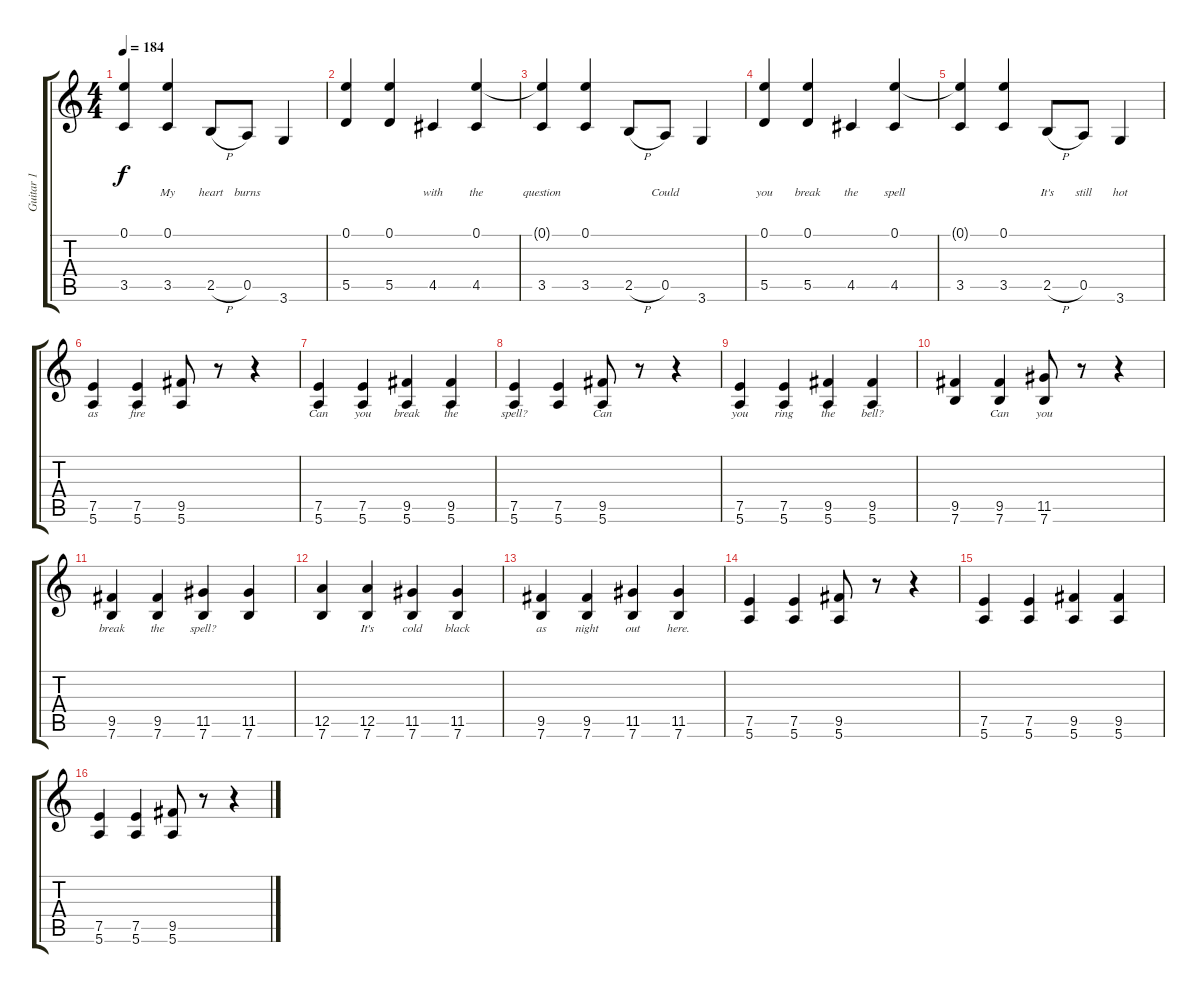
\track ("Guitar 1" "Guitar 1") {instrument acousticguitarsteel}
\staff {score tabs}
\tuning (E4 B3 G3 D3 A2 E2) {hide}
\ts (4 4)
\tempo 184
\clef g2
\ks c
(0.1{t} 3.5).4{lyrics (0 "") lyrics (1 "") lyrics (2 "") lyrics (3 "") lyrics (4 "") dy f} (0.1 3.5).4{lyrics (0 "My") lyrics (1 "") lyrics (2 "") lyrics (3 "") lyrics (4 "")} 2.5{h}.8{lyrics (0 "heart") lyrics (1 "") lyrics (2 "") lyrics (3 "") lyrics (4 "")} 0.5.8{lyrics (0 "burns") lyrics (1 "") lyrics (2 "") lyrics (3 "") lyrics (4 "")} 3.6.4{lyrics (0 "") lyrics (1 "") lyrics (2 "") lyrics (3 "") lyrics (4 "")} |
(0.1 5.5).4{lyrics (0 "") lyrics (1 "") lyrics (2 "") lyrics (3 "") lyrics (4 "")} (0.1 5.5).4{lyrics (0 "") lyrics (1 "") lyrics (2 "") lyrics (3 "") lyrics (4 "")} 4.5.4{lyrics (0 "with") lyrics (1 "") lyrics (2 "") lyrics (3 "") lyrics (4 "")} (0.1 4.5).4{lyrics (0 "the") lyrics (1 "") lyrics (2 "") lyrics (3 "") lyrics (4 "")} |
(0.1{t} 3.5).4{lyrics (0 "question") lyrics (1 "") lyrics (2 "") lyrics (3 "") lyrics (4 "")} (0.1 3.5).4{lyrics (0 "") lyrics (1 "") lyrics (2 "") lyrics (3 "") lyrics (4 "")} 2.5{h}.8{lyrics (0 "") lyrics (1 "") lyrics (2 "") lyrics (3 "") lyrics (4 "")} 0.5.8{lyrics (0 "Could") lyrics (1 "") lyrics (2 "") lyrics (3 "") lyrics (4 "")} 3.6.4{lyrics (0 "") lyrics (1 "") lyrics (2 "") lyrics (3 "") lyrics (4 "")} |
(0.1 5.5).4{lyrics (0 "you") lyrics (1 "") lyrics (2 "") lyrics (3 "") lyrics (4 "")} (0.1 5.5).4{lyrics (0 "break") lyrics (1 "") lyrics (2 "") lyrics (3 "") lyrics (4 "")} 4.5.4{lyrics (0 "the") lyrics (1 "") lyrics (2 "") lyrics (3 "") lyrics (4 "")} (0.1 4.5).4{lyrics (0 "spell") lyrics (1 "") lyrics (2 "") lyrics (3 "") lyrics (4 "")} |
(0.1{t} 3.5).4{lyrics (0 "") lyrics (1 "") lyrics (2 "") lyrics (3 "") lyrics (4 "")} (0.1 3.5).4{lyrics (0 "") lyrics (1 "") lyrics (2 "") lyrics (3 "") lyrics (4 "")} 2.5{h}.8{lyrics (0 "It's") lyrics (1 "") lyrics (2 "") lyrics (3 "") lyrics (4 "")} 0.5.8{lyrics (0 "still") lyrics (1 "") lyrics (2 "") lyrics (3 "") lyrics (4 "")} 3.6.4{lyrics (0 "hot") lyrics (1 "") lyrics (2 "") lyrics (3 "") lyrics (4 "")} |
(7.5 5.6).4{lyrics (0 "as") lyrics (1 "") lyrics (2 "") lyrics (3 "") lyrics (4 "")} (7.5 5.6).4{lyrics (0 "fire") lyrics (1 "") lyrics (2 "") lyrics (3 "") lyrics (4 "")} (9.5 5.6).8{lyrics (0 "") lyrics (1 "") lyrics (2 "") lyrics (3 "") lyrics (4 "")} r.8 r.4 |
(7.5 5.6).4{lyrics (0 "Can") lyrics (1 "") lyrics (2 "") lyrics (3 "") lyrics (4 "")} (7.5 5.6).4{lyrics (0 "you") lyrics (1 "") lyrics (2 "") lyrics (3 "") lyrics (4 "")} (9.5 5.6).4{lyrics (0 "break") lyrics (1 "") lyrics (2 "") lyrics (3 "") lyrics (4 "")} (9.5 5.6).4{lyrics (0 "the") lyrics (1 "") lyrics (2 "") lyrics (3 "") lyrics (4 "")} |
(7.5 5.6).4{lyrics (0 "spell?") lyrics (1 "") lyrics (2 "") lyrics (3 "") lyrics (4 "")} (7.5 5.6).4{lyrics (0 "") lyrics (1 "") lyrics (2 "") lyrics (3 "") lyrics (4 "")} (9.5 5.6).8{lyrics (0 "Can") lyrics (1 "") lyrics (2 "") lyrics (3 "") lyrics (4 "")} r.8 r.4 |
(7.5 5.6).4{lyrics (0 "you") lyrics (1 "") lyrics (2 "") lyrics (3 "") lyrics (4 "")} (7.5 5.6).4{lyrics (0 "ring") lyrics (1 "") lyrics (2 "") lyrics (3 "") lyrics (4 "")} (9.5 5.6).4{lyrics (0 "the") lyrics (1 "") lyrics (2 "") lyrics (3 "") lyrics (4 "")} (9.5 5.6).4{lyrics (0 "bell?") lyrics (1 "") lyrics (2 "") lyrics (3 "") lyrics (4 "")} |
(9.5 7.6).4{lyrics (0 "") lyrics (1 "") lyrics (2 "") lyrics (3 "") lyrics (4 "")} (9.5 7.6).4{lyrics (0 "Can") lyrics (1 "") lyrics (2 "") lyrics (3 "") lyrics (4 "")} (11.5 7.6).8{lyrics (0 "you") lyrics (1 "") lyrics (2 "") lyrics (3 "") lyrics (4 "")} r.8 r.4 |
(9.5 7.6).4{lyrics (0 "break") lyrics (1 "") lyrics (2 "") lyrics (3 "") lyrics (4 "")} (9.5 7.6).4{lyrics (0 "the") lyrics (1 "") lyrics (2 "") lyrics (3 "") lyrics (4 "")} (11.5 7.6).4{lyrics (0 "spell?") lyrics (1 "") lyrics (2 "") lyrics (3 "") lyrics (4 "")} (11.5 7.6).4{lyrics (0 "") lyrics (1 "") lyrics (2 "") lyrics (3 "") lyrics (4 "")} |
(12.5 7.6).4{lyrics (0 "") lyrics (1 "") lyrics (2 "") lyrics (3 "") lyrics (4 "")} (12.5 7.6).4{lyrics (0 "It's") lyrics (1 "") lyrics (2 "") lyrics (3 "") lyrics (4 "")} (11.5 7.6).4{lyrics (0 "cold") lyrics (1 "") lyrics (2 "") lyrics (3 "") lyrics (4 "")} (11.5 7.6).4{lyrics (0 "black") lyrics (1 "") lyrics (2 "") lyrics (3 "") lyrics (4 "")} |
(9.5 7.6).4{lyrics (0 "as") lyrics (1 "") lyrics (2 "") lyrics (3 "") lyrics (4 "")} (9.5 7.6).4{lyrics (0 "night") lyrics (1 "") lyrics (2 "") lyrics (3 "") lyrics (4 "")} (11.5 7.6).4{lyrics (0 "out") lyrics (1 "") lyrics (2 "") lyrics (3 "") lyrics (4 "")} (11.5 7.6).4{lyrics (0 "here.") lyrics (1 "") lyrics (2 "") lyrics (3 "") lyrics (4 "")} |
(7.5 5.6).4{lyrics (0 "") lyrics (1 "") lyrics (2 "") lyrics (3 "") lyrics (4 "")} (7.5 5.6).4{lyrics (0 "") lyrics (1 "") lyrics (2 "") lyrics (3 "") lyrics (4 "")} (9.5 5.6).8{lyrics (0 "") lyrics (1 "") lyrics (2 "") lyrics (3 "") lyrics (4 "")} r.8 r.4 |
(7.5 5.6).4{lyrics (0 "") lyrics (1 "") lyrics (2 "") lyrics (3 "") lyrics (4 "")} (7.5 5.6).4{lyrics (0 "") lyrics (1 "") lyrics (2 "") lyrics (3 "") lyrics (4 "")} (9.5 5.6).4{lyrics (0 "") lyrics (1 "") lyrics (2 "") lyrics (3 "") lyrics (4 "")} (9.5 5.6).4{lyrics (0 "") lyrics (1 "") lyrics (2 "") lyrics (3 "") lyrics (4 "")} |
(7.5 5.6).4{lyrics (0 "") lyrics (1 "") lyrics (2 "") lyrics (3 "") lyrics (4 "")} (7.5 5.6).4{lyrics (0 "") lyrics (1 "") lyrics (2 "") lyrics (3 "") lyrics (4 "")} (9.5 5.6).8{lyrics (0 "") lyrics (1 "") lyrics (2 "") lyrics (3 "") lyrics (4 "")} r.8 r.4
